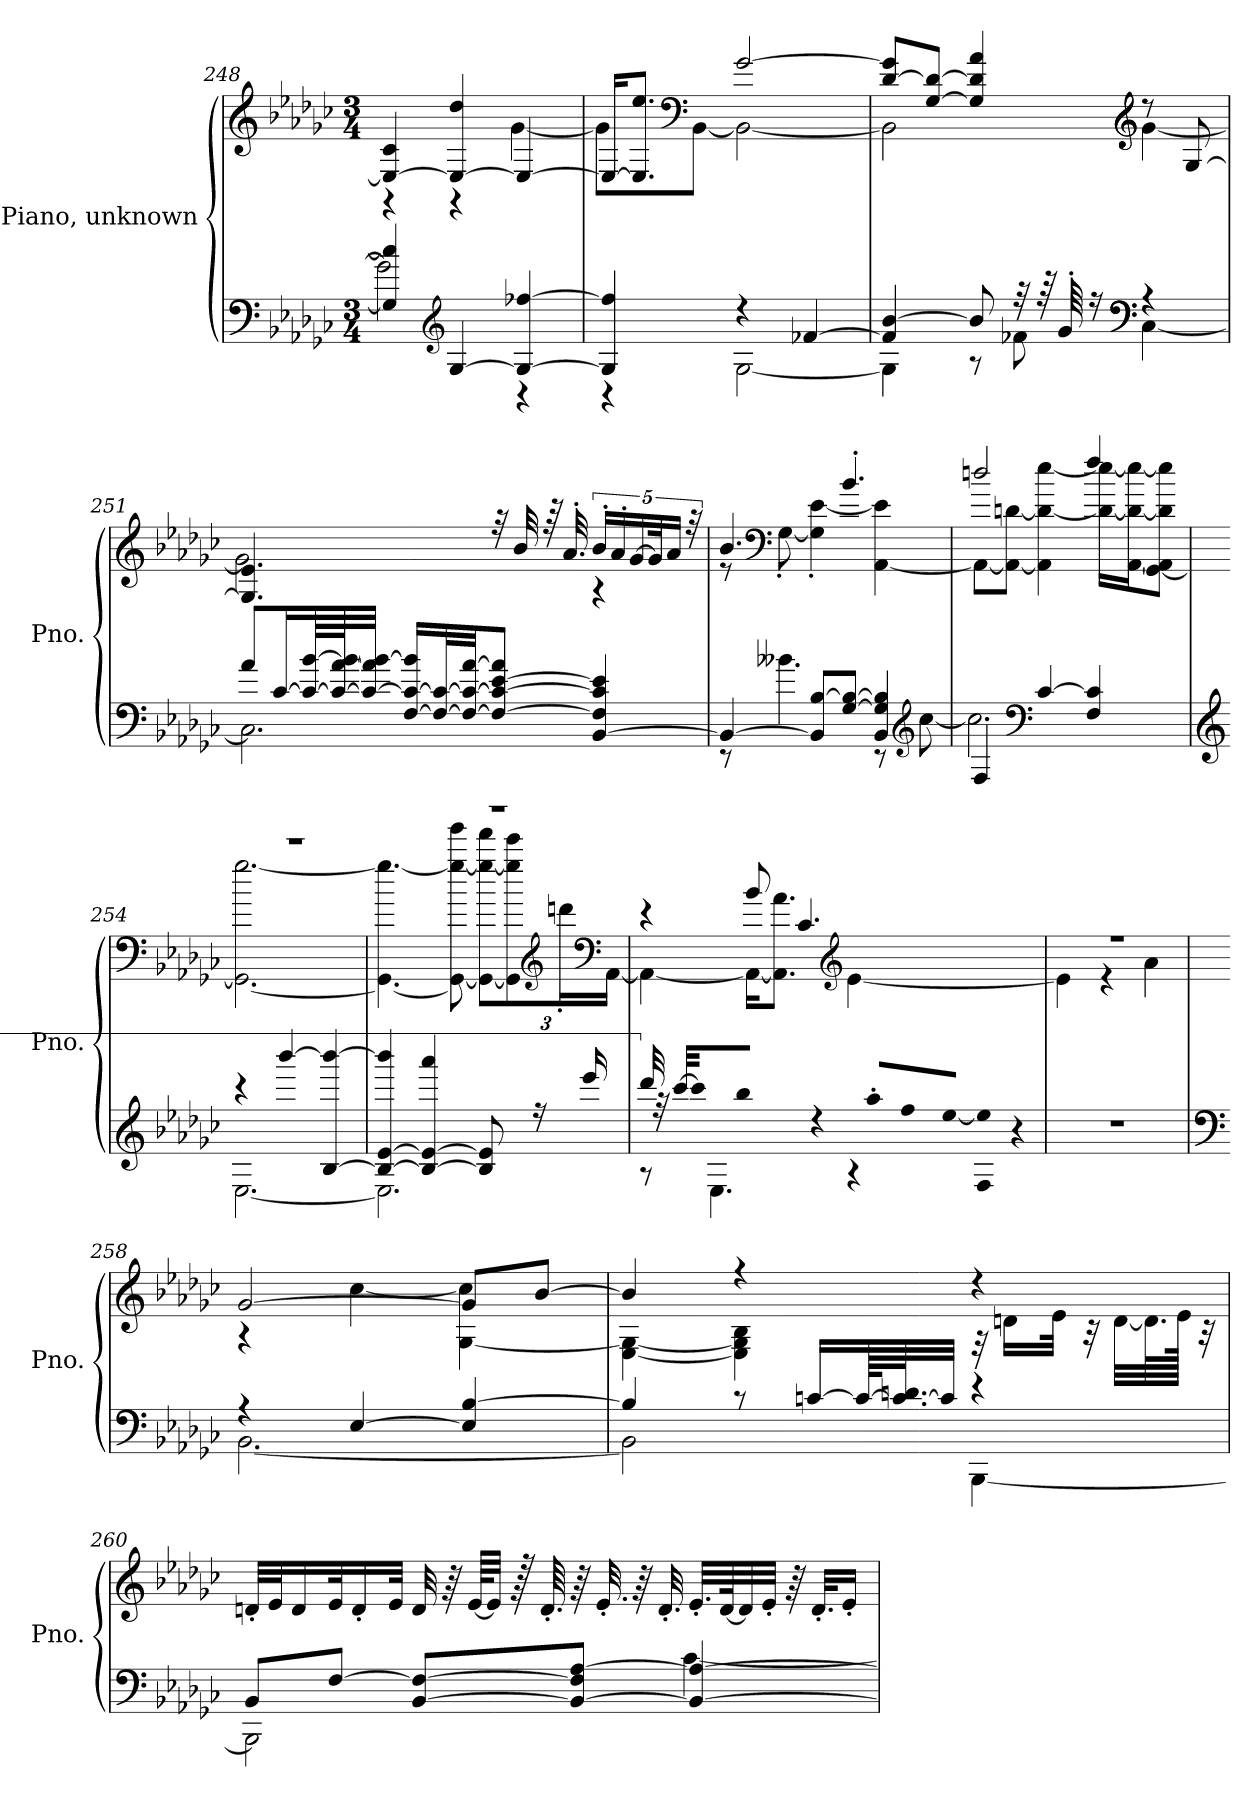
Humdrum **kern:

**kern	**kern
*part1	*part1
*staff2	*staff1
*I"Piano, unknown	*
*I'Pno.	*
!!LO:LB:g=z
*clefF4	*clefG2
*k[b-e-a-d-g-c-]	*k[b-e-a-d-g-c-]
*M3/4	*M3/4
=248	=248
*^	*^
4G-/] 4cc-/]	2g-\]	4E-/_ 4c-/	4r
*clefG2	*	*	*
[4G-/	.	4E-/_ 4dd-/	4r
4G-/_ [4ff-X/	4r	4E-/_	[4g-\
=249	=249	=249	=249
4G-/] 4ff-/]	4r	16E-/KL_	8g-\L]
.	.	8.E-/] 8.ee-/J	.
*	*	*clefF4	*
.	.	.	[8BB-\J
4r	[2G-\	[2g-/	2BB-\_
[4f-X/	.	.	.
=250	=250	=250	=250
4f-/] [4b-/	4G-\]	[8d-/ 8g-/]L	2BB-\]
.	.	[8G-/ 8d-/_J	.
8b-/]	8r	4G-/] 4d-/] 4a-/	.
32r	8f-X\	.	.
64r	.	.	.
64g-'/	.	.	.
16r	.	.	.
*clefF4	*	*clefG2	*
4r	[4C-\	8r	[4g-\
.	.	[8G-/	.
!!LO:LB:g=z	!!
=251	=251	=251	=251
8a-/L	2.C-\]	4.G-/] 4.e-/	2g-\]
[16c-/L	.	.	.
64c-/_ [64b-/LL	.	.	.
64c-/_ [64a-/ 64b-/]J	.	.	.
32c-/_ 32a-/] [32b-/JJJ	.	.	.
[16F/ 16c-/_ 16b-/]LL	.	.	.
32F/_ 32c-/_L	.	.	.
32F/_ 32c-/_ [32a-/JJ	.	.	.
8F/_ 8c-/_ [8e-/ 8a-/]J	.	32r	.
.	.	32b-/	.
.	.	64r	.
.	.	32.a-'/	.
[4BB-/ 4F/] 4c-/] 4e-/]	.	20b-'/LL	4r
.	.	20a-'/	.
.	.	[20g-/	.
.	.	40g-/K]	.
.	.	20a-/JJ	.
.	.	40r	.
=252	=252	=252	=252
4BB-/_	8r	4.b-/	8r
*	*	*clefF4	*
.	4.b--X\	.	[8G-'\
8BB-/] [8B-/L	.	.	4G-\]' [4e-\'
[8G-/ 8B-/_J	.	4.b-'/	.
4BB-/ 4G-/] 4B-/]	8r	.	[4AA-\ 4e-\]
*clefG2	*	*	*
.	[8cc-\	.	.
!!LO:LB:g=z	!!
=253	=253	=253	=253
4F/	2.cc-\]	2ddn/	8AA-\L_
.	.	.	8AA-\_ [8dn\J
*clefF4	*	*	*
[4c-/	.	.	4AA-\] 4d\_ [4ee-\
4F/ 4c-/]	.	4ff/	16d\_ 16ee-\_LL
.	.	.	[16AA-\ 16d\_ 16ee-\_J
.	.	.	[8GG-\ 8AA-\] 8d\] 8ee-\]J
=254	=254	=254	=254
*clefG2	*	*	*
4r	[2.E-\	2.r	2.GG-\_ [2.gg-\
[4bbb-/	.	.	.
[4B-/ 4bbb-/_	.	.	.
=255	=255	=255	=255
4B-/_ [4e-/ 4bbb-/]	2.E-\]	2.r	4.GG-\_ 4.gg-\_
4B-/_ 4e-/_ 4aaa-/	.	.	.
.	.	.	8GG-\_ 8gg-\_ 8ggg-\
*	*	*	*Xbrackettup
8B-/] 8e-/]	.	.	12GG-\_ 12gg-\_ 12fff\L
.	.	.	12GG-\] 12gg-\] 12eee-\
16r	.	.	.
*	*	*clefG2	*
.	.	.	24dddn'\L
16eee-/	.	.	.
*	*	*clefF4	*
.	.	.	[24AA-\JJ
!!LO:PB:g=z	!!
=256	=256	=256	=256
48ddd-/	8r	4r	4AA-\_
48r	.	.	.
[48ccc-/LLL	.	.	.
32ccc-/]	.	.	.
32bb-/JJJ	.	.	.
32r	4.E-\	.	.
32aa-'/LLL	.	.	.
32ff/	.	.	.
[32ee-/JJJ	.	.	.
4F/ 4ee-/]	.	8b-/	16AA-\KL_
.	.	.	8.AA-\] 8.a-\J
.	.	4.c-/	.
*	*	*clefG2	*
4r	4r	.	[4e-\
*v	*v	*	*
=257	=257	=257
2.r	2.r	4e-\]
.	.	4r
.	.	4a-\
=258	=258	=258
*clefF4	*	*
*^	*	*
4r	[2.BB-\	[2g-/	4r
[4E-/	.	.	[4cc-\
4E-/] [4B-/	.	8g-/L]	[4G-\ 4cc-\]
.	.	[8b-/J	.
!!LO:LB:g=z	!!
=259	=259	=259	=259
4B-/]	2BB-\]	4b-/]	[4E-\ 4G-\_
8r	.	4r	4E-\] 4G-\] 4B-\
[16cn/LL	.	.	.
128c/KLL_	.	.	.
64.c/_ 64.dn/J	.	.	.
32c/JJJ]	.	.	.
4r	[4BBB-\	4r	32r
.	.	.	16dn\LL
.	.	.	32e-\JJk
.	.	.	32r
.	.	.	[32d\LLL
.	.	.	64.d\L]
.	.	.	128e-\JJJJk
.	.	.	32r
*	*	*v	*v
!!LO:LB:g=z
=260	=260	=260
8BB-/L	2BBB-\]	32dn'/LLL
.	.	32e-/J
.	.	16d/
[8F/J	.	32e-/K
.	.	16d'/
.	.	32e-/JJk
[8BB-/ 8F/_L	.	32d/
.	.	64r
.	.	[64e-/KLLL
.	.	32e-/JJJ]
.	.	128r
.	.	64.d'/
8BB-/_ 8F/] [8A-/J	.	64r
.	.	32.e-'/
.	.	64r
.	.	32.d'/
4BB-/_ 4A-/_	[4c-\	32.e-'/LLL
.	.	[64d/K
.	.	32d/]
.	.	32e-'/JJJ
.	.	64r
.	.	32.d'/KLL
.	.	16e-'/JJ
*v	*v	*
=	=
*-	*-
